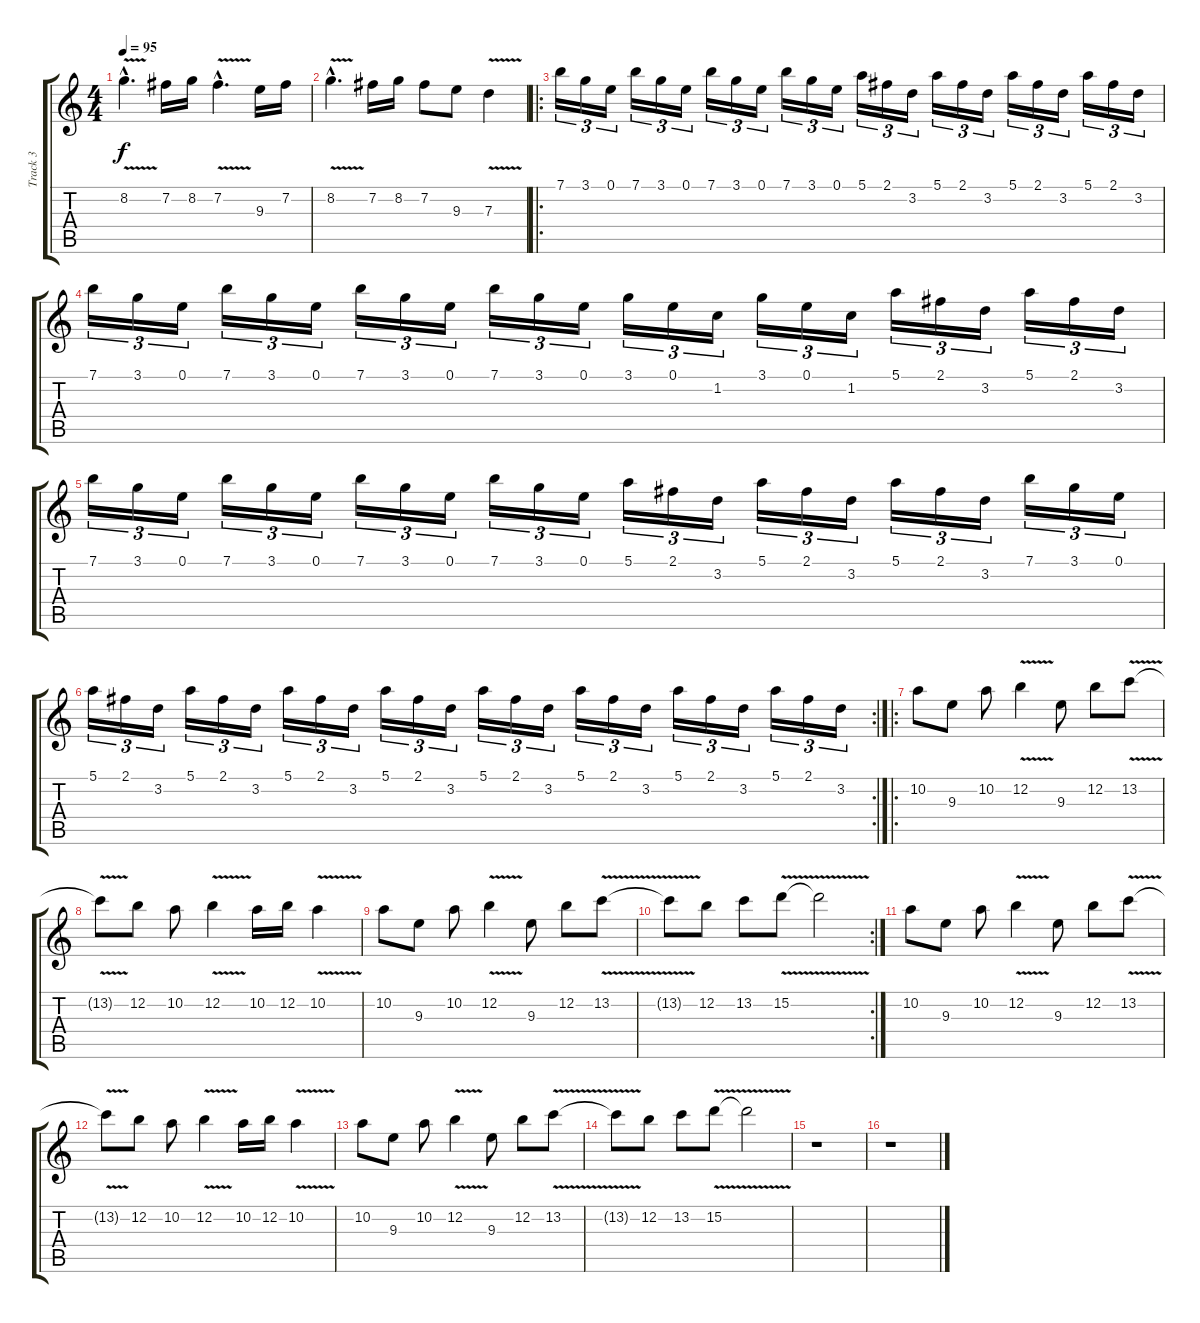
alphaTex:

\track ("Track 3" "Track 3") {instrument distortionguitar}
\staff {score tabs}
\tuning (E4 B3 G3 D3 A2 E2) {hide}
\ts (4 4)
\tempo 95
\clef g2
\ks c
8.2{v hac}.4{d dy f} 7.2.16 8.2.16 7.2{v hac}.4{d} 9.3.16 7.2.16 |
8.2{v hac}.4{d} 7.2.16 8.2.16 7.2.8 9.3.8 7.3{v}.4 |
\ro
7.1.16{tu (3 2)} 3.1.16{tu (3 2)} 0.1.16{tu (3 2)} 7.1.16{tu (3 2)} 3.1.16{tu (3 2)} 0.1.16{tu (3 2)} 7.1.16{tu (3 2)} 3.1.16{tu (3 2)} 0.1.16{tu (3 2)} 7.1.16{tu (3 2)} 3.1.16{tu (3 2)} 0.1.16{tu (3 2)} 5.1.16{tu (3 2)} 2.1.16{tu (3 2)} 3.2.16{tu (3 2)} 5.1.16{tu (3 2)} 2.1.16{tu (3 2)} 3.2.16{tu (3 2)} 5.1.16{tu (3 2)} 2.1.16{tu (3 2)} 3.2.16{tu (3 2)} 5.1.16{tu (3 2)} 2.1.16{tu (3 2)} 3.2.16{tu (3 2)} |
7.1.16{tu (3 2)} 3.1.16{tu (3 2)} 0.1.16{tu (3 2)} 7.1.16{tu (3 2)} 3.1.16{tu (3 2)} 0.1.16{tu (3 2)} 7.1.16{tu (3 2)} 3.1.16{tu (3 2)} 0.1.16{tu (3 2)} 7.1.16{tu (3 2)} 3.1.16{tu (3 2)} 0.1.16{tu (3 2)} 3.1.16{tu (3 2)} 0.1.16{tu (3 2)} 1.2.16{tu (3 2)} 3.1.16{tu (3 2)} 0.1.16{tu (3 2)} 1.2.16{tu (3 2)} 5.1.16{tu (3 2)} 2.1.16{tu (3 2)} 3.2.16{tu (3 2)} 5.1.16{tu (3 2)} 2.1.16{tu (3 2)} 3.2.16{tu (3 2)} |
7.1.16{tu (3 2)} 3.1.16{tu (3 2)} 0.1.16{tu (3 2)} 7.1.16{tu (3 2)} 3.1.16{tu (3 2)} 0.1.16{tu (3 2)} 7.1.16{tu (3 2)} 3.1.16{tu (3 2)} 0.1.16{tu (3 2)} 7.1.16{tu (3 2)} 3.1.16{tu (3 2)} 0.1.16{tu (3 2)} 5.1.16{tu (3 2)} 2.1.16{tu (3 2)} 3.2.16{tu (3 2)} 5.1.16{tu (3 2)} 2.1.16{tu (3 2)} 3.2.16{tu (3 2)} 5.1.16{tu (3 2)} 2.1.16{tu (3 2)} 3.2.16{tu (3 2)} 7.1.16{tu (3 2)} 3.1.16{tu (3 2)} 0.1.16{tu (3 2)} |
\rc 2
5.1.16{tu (3 2)} 2.1.16{tu (3 2)} 3.2.16{tu (3 2)} 5.1.16{tu (3 2)} 2.1.16{tu (3 2)} 3.2.16{tu (3 2)} 5.1.16{tu (3 2)} 2.1.16{tu (3 2)} 3.2.16{tu (3 2)} 5.1.16{tu (3 2)} 2.1.16{tu (3 2)} 3.2.16{tu (3 2)} 5.1.16{tu (3 2)} 2.1.16{tu (3 2)} 3.2.16{tu (3 2)} 5.1.16{tu (3 2)} 2.1.16{tu (3 2)} 3.2.16{tu (3 2)} 5.1.16{tu (3 2)} 2.1.16{tu (3 2)} 3.2.16{tu (3 2)} 5.1.16{tu (3 2)} 2.1.16{tu (3 2)} 3.2.16{tu (3 2)} |
\ro
10.2.8 9.3.8 10.2.8 12.2{v}.4 9.3.8 12.2.8 13.2{v}.8 |
13.2{t}.8 12.2.8 10.2.8 12.2{v}.4 10.2.16 12.2.16 10.2{v}.4 |
10.2.8 9.3.8 10.2.8 12.2{v}.4 9.3.8 12.2.8 13.2{v}.8 |
\rc 2
13.2{t}.8 12.2.8 13.2.8 15.2{v}.8 15.2{t}.2 |
10.2.8 9.3.8 10.2.8 12.2{v}.4 9.3.8 12.2.8 13.2{v}.8 |
13.2{t}.8 12.2.8 10.2.8 12.2{v}.4 10.2.16 12.2.16 10.2{v}.4 |
10.2.8 9.3.8 10.2.8 12.2{v}.4 9.3.8 12.2.8 13.2{v}.8 |
13.2{t}.8 12.2.8 13.2.8 15.2{v}.8 15.2{t}.2 |
r.1 |
r.1
